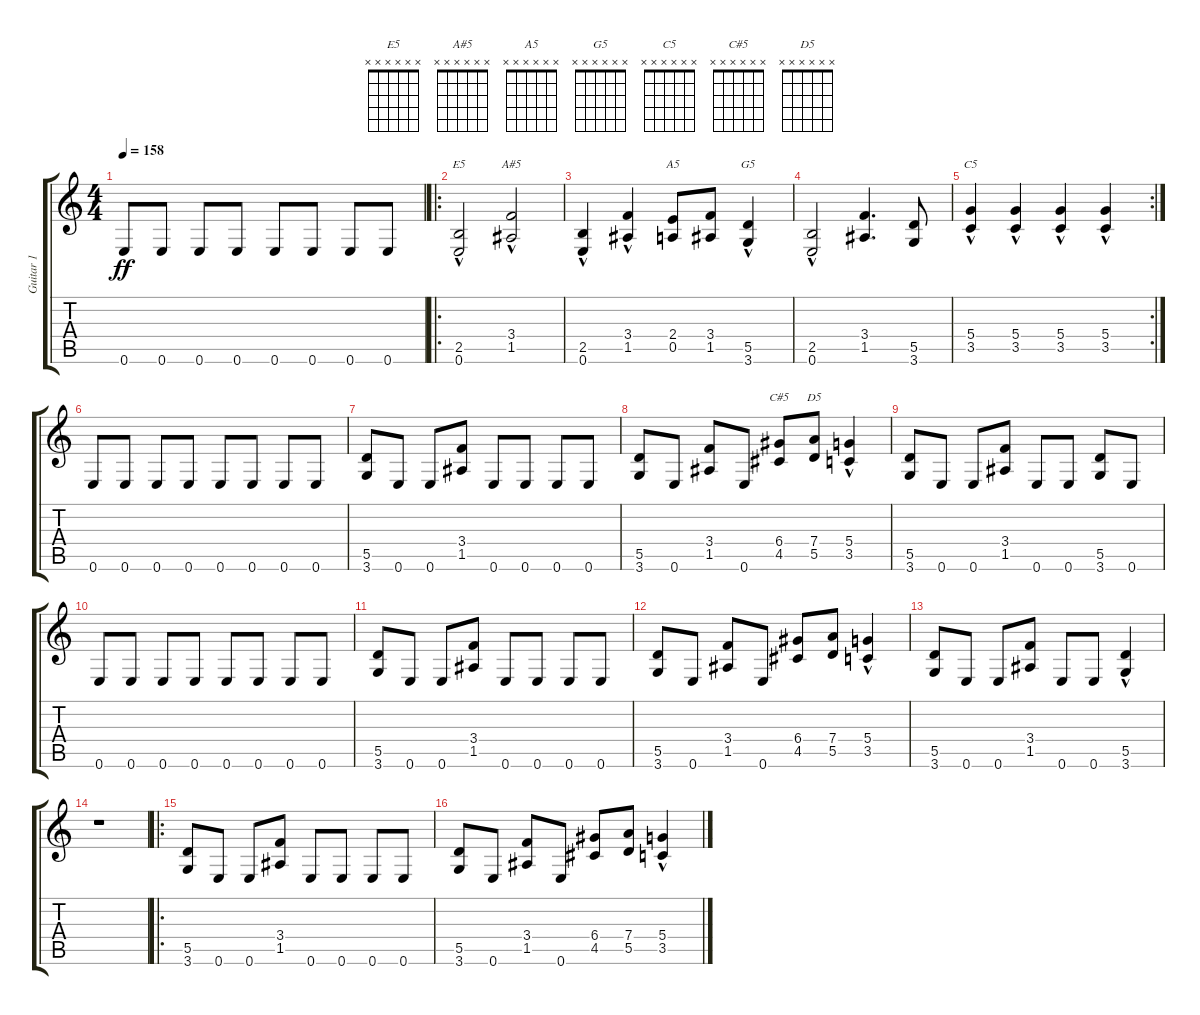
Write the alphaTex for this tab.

\track ("Guitar 1" "Guitar 1") {instrument distortionguitar}
\staff {score tabs}
\tuning (E4 B3 G3 D3 A2 E2) {hide}
\chord ("E5" x x x x x x) {firstfret 0}
\chord ("A#5" x x x x x x) {firstfret 0}
\chord ("A5" x x x x x x) {firstfret 0}
\chord ("G5" x x x x x x) {firstfret 0}
\chord ("C5" x x x x x x) {firstfret 0}
\chord ("C#5" x x x x x x) {firstfret 0}
\chord ("D5" x x x x x x) {firstfret 0}
\ts (4 4)
\tempo 158
\clef g2
\ks c
0.6.8{dy ff} 0.6.8 0.6.8 0.6.8 0.6.8 0.6.8 0.6.8 0.6.8 |
\ro
(2.5{hac} 0.6{hac}).2{ch "E5"} (3.4{hac} 1.5{hac}).2{ch "A#5"} |
(2.5{hac} 0.6{hac}).4 (3.4{hac} 1.5{hac}).4 (2.4 0.5).8{ch "A5"} (3.4 1.5).8 (5.5 3.6{hac}).4{ch "G5"} |
(2.5{hac} 0.6{hac}).2 (3.4 1.5).4{d} (5.5 3.6).8 |
\rc 2
(5.4 3.5{hac}).4{ch "C5"} (5.4 3.5{hac}).4 (5.4 3.5{hac}).4 (5.4 3.5{hac}).4 |
0.6.8 0.6.8 0.6.8 0.6.8 0.6.8 0.6.8 0.6.8 0.6.8 |
(5.5 3.6).8 0.6.8 0.6.8 (3.4 1.5).8 0.6.8 0.6.8 0.6.8 0.6.8 |
(5.5 3.6).8 0.6.8 (3.4 1.5).8 0.6.8 (6.4 4.5).8{ch "C#5"} (7.4 5.5).8{ch "D5"} (5.4 3.5{hac}).4 |
(5.5 3.6).8 0.6.8 0.6.8 (3.4 1.5).8 0.6.8 0.6.8 (5.5 3.6).8 0.6.8 |
0.6.8 0.6.8 0.6.8 0.6.8 0.6.8 0.6.8 0.6.8 0.6.8 |
(5.5 3.6).8 0.6.8 0.6.8 (3.4 1.5).8 0.6.8 0.6.8 0.6.8 0.6.8 |
(5.5 3.6).8 0.6.8 (3.4 1.5).8 0.6.8 (6.4 4.5).8 (7.4 5.5).8 (5.4 3.5{hac}).4 |
(5.5 3.6).8 0.6.8 0.6.8 (3.4 1.5).8 0.6.8 0.6.8 (5.5 3.6{hac}).4 |
r.1 |
\ro
(5.5 3.6).8 0.6.8 0.6.8 (3.4 1.5).8 0.6.8 0.6.8 0.6.8 0.6.8 |
(5.5 3.6).8 0.6.8 (3.4 1.5).8 0.6.8 (6.4 4.5).8 (7.4 5.5).8 (5.4 3.5{hac}).4
